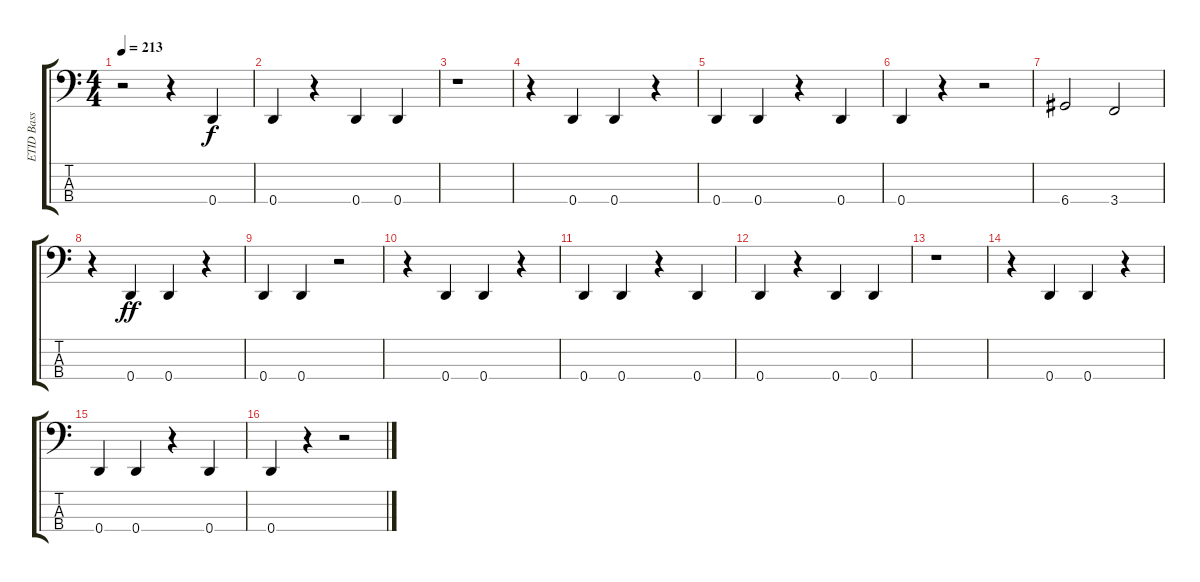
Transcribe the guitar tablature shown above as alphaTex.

\track ("ETID Bass" "ETID Bass") {instrument slapbass1}
\staff {score tabs}
\tuning (G2 D2 A1 D1) {hide}
\ts (4 4)
\tempo 213
\clef f4
\ks c
r.2{dy ff} r.4 0.4.4{dy f} |
0.4.4 r.4 0.4.4 0.4.4 |
r.1 |
r.4 0.4.4 0.4.4 r.4 |
0.4.4 0.4.4 r.4 0.4.4 |
0.4.4 r.4 r.2 |
6.4.2 3.4.2 |
r.4 0.4.4{dy ff} 0.4.4 r.4 |
0.4.4 0.4.4 r.2 |
r.4 0.4.4 0.4.4 r.4 |
0.4.4 0.4.4 r.4 0.4.4 |
0.4.4 r.4 0.4.4 0.4.4 |
r.1 |
r.4 0.4.4 0.4.4 r.4 |
0.4.4 0.4.4 r.4 0.4.4 |
0.4.4 r.4 r.2
